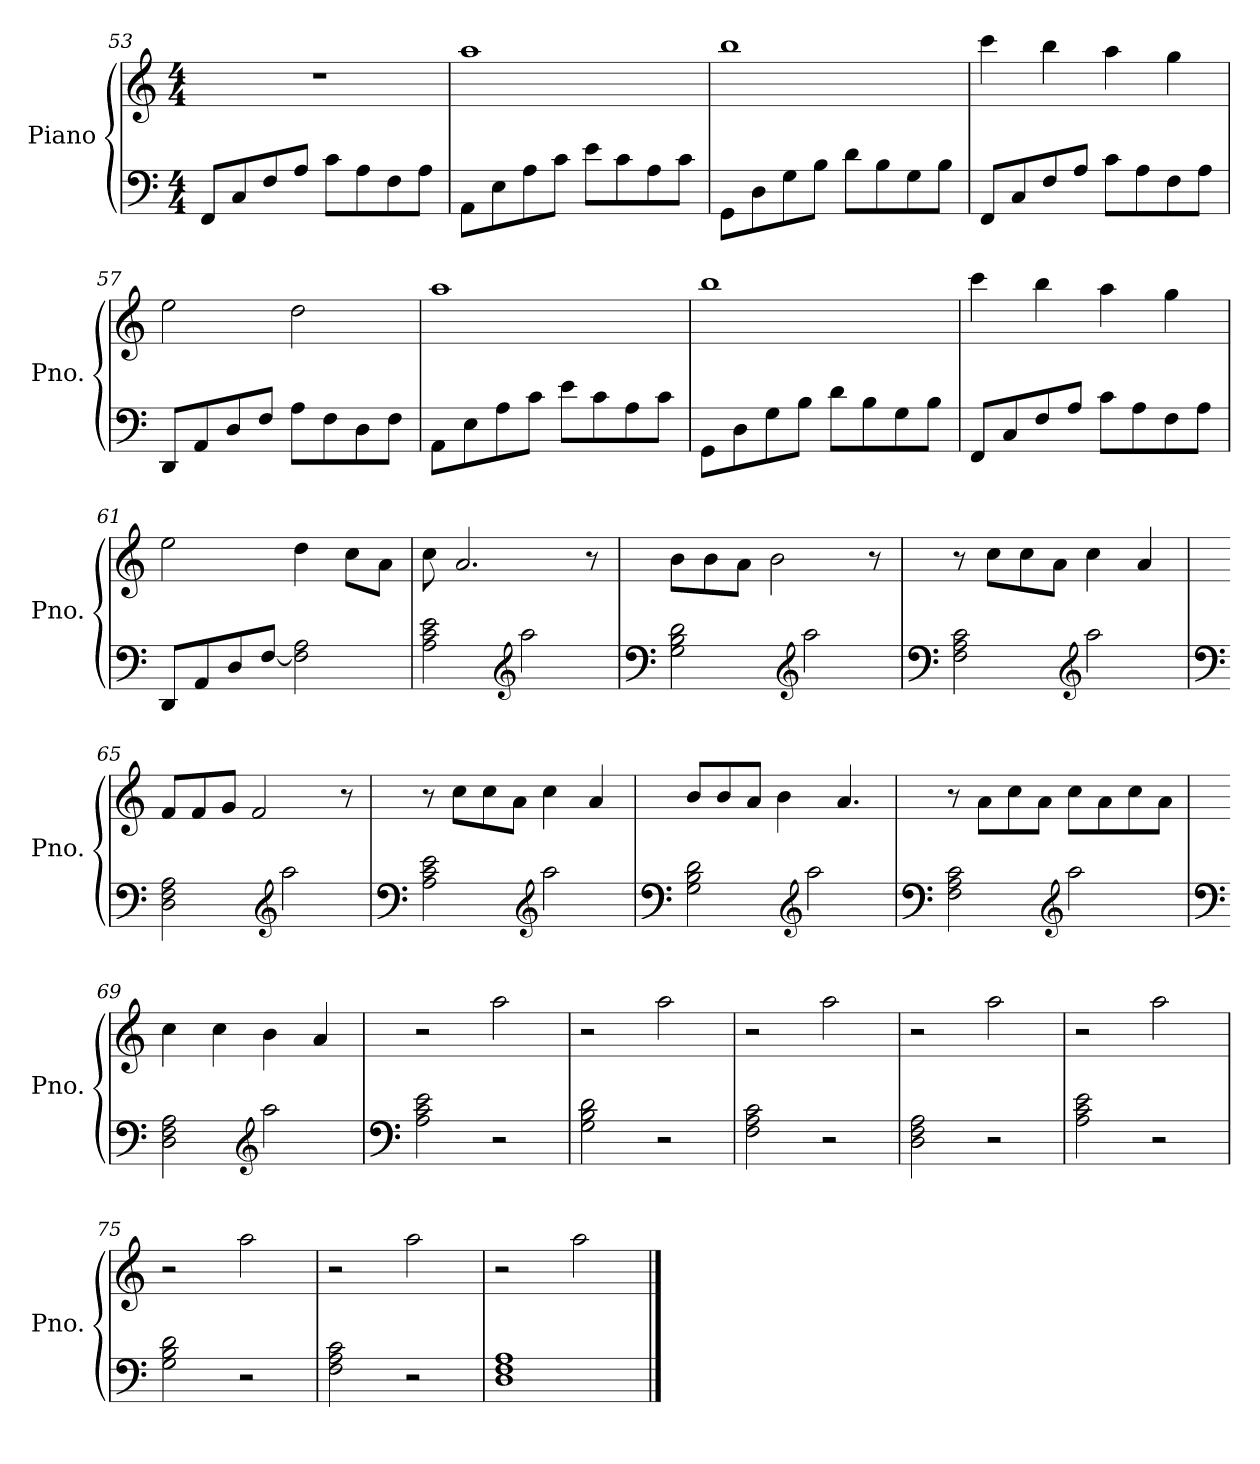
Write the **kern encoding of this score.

**kern	**kern
*part1	*part1
*staff2	*staff1
*I"Piano	*
*I'Pno.	*
*clefF4	*clefG2
*k[]	*k[]
*M4/4	*M4/4
=53	=53
8FF/L	1r
8C/	.
8F/	.
8A/J	.
8c\L	.
8A\	.
8F\	.
8A\J	.
=54	=54
8AA\L	1aa
8E\	.
8A\	.
8c\J	.
8e\L	.
8c\	.
8A\	.
8c\J	.
=55	=55
8GG\L	1bb
8D\	.
8G\	.
8B\J	.
8d\L	.
8B\	.
8G\	.
8B\J	.
=56	=56
8FF/L	4ccc\
8C/	.
8F/	4bb\
8A/J	.
8c\L	4aa\
8A\	.
8F\	4gg\
8A\J	.
=57	=57
8DD/L	2ee\
8AA/	.
8D/	.
8F/J	.
8A\L	2dd\
8F\	.
8D\	.
8F\J	.
=58	=58
8AA\L	1aa
8E\	.
8A\	.
8c\J	.
8e\L	.
8c\	.
8A\	.
8c\J	.
=59	=59
8GG\L	1bb
8D\	.
8G\	.
8B\J	.
8d\L	.
8B\	.
8G\	.
8B\J	.
=60	=60
8FF/L	4ccc\
8C/	.
8F/	4bb\
8A/J	.
8c\L	4aa\
8A\	.
8F\	4gg\
8A\J	.
=61	=61
8DD/L	2ee\
8AA/	.
8D/	.
[8F/J	.
2F\] 2A\	4dd\
.	8cc\L
.	8a\J
=62	=62
2A\ 2c\ 2e\	8cc\
.	2.a/
*clefG2	*
2aa\	.
.	8r
=63	=63
*clefF4	*
2G\ 2B\ 2d\	8b\L
.	8b\
.	8a\J
.	2b\
*clefG2	*
2aa\	.
.	8r
=64	=64
*clefF4	*
2F\ 2A\ 2c\	8r
.	8cc\L
.	8cc\
.	8a\J
*clefG2	*
2aa\	4cc\
.	4a/
=65	=65
*clefF4	*
2D\ 2F\ 2A\	8f/L
.	8f/
.	8g/J
.	2f/
*clefG2	*
2aa\	.
.	8r
=66	=66
*clefF4	*
2A\ 2c\ 2e\	8r
.	8cc\L
*clefG2	*
.	8cc\
.	8a\J
2aa\	4cc\
.	4a/
=67	=67
*clefF4	*
2G\ 2B\ 2d\	8b/L
.	8b/
*clefG2	*
.	8a/J
.	4b\
2aa\	.
.	4.a/
=68	=68
*clefF4	*
2F\ 2A\ 2c\	8r
.	8a\L
.	8cc\
.	8a\J
*clefG2	*
2aa\	8cc\L
.	8a\
.	8cc\
.	8a\J
=69	=69
*clefF4	*
2D\ 2F\ 2A\	4cc\
.	4cc\
*clefG2	*
2aa\	4b\
.	4a/
=70	=70
*clefF4	*
2A\ 2c\ 2e\	2r
2r	2aa\
=71	=71
2G\ 2B\ 2d\	2r
2r	2aa\
=72	=72
2F\ 2A\ 2c\	2r
2r	2aa\
=73	=73
2D\ 2F\ 2A\	2r
2r	2aa\
=74	=74
2A\ 2c\ 2e\	2r
2r	2aa\
=75	=75
2G\ 2B\ 2d\	2r
2r	2aa\
=76	=76
2F\ 2A\ 2c\	2r
2r	2aa\
=77	=77
1D 1F 1A	2r
.	2aa\
==	==
*-	*-
